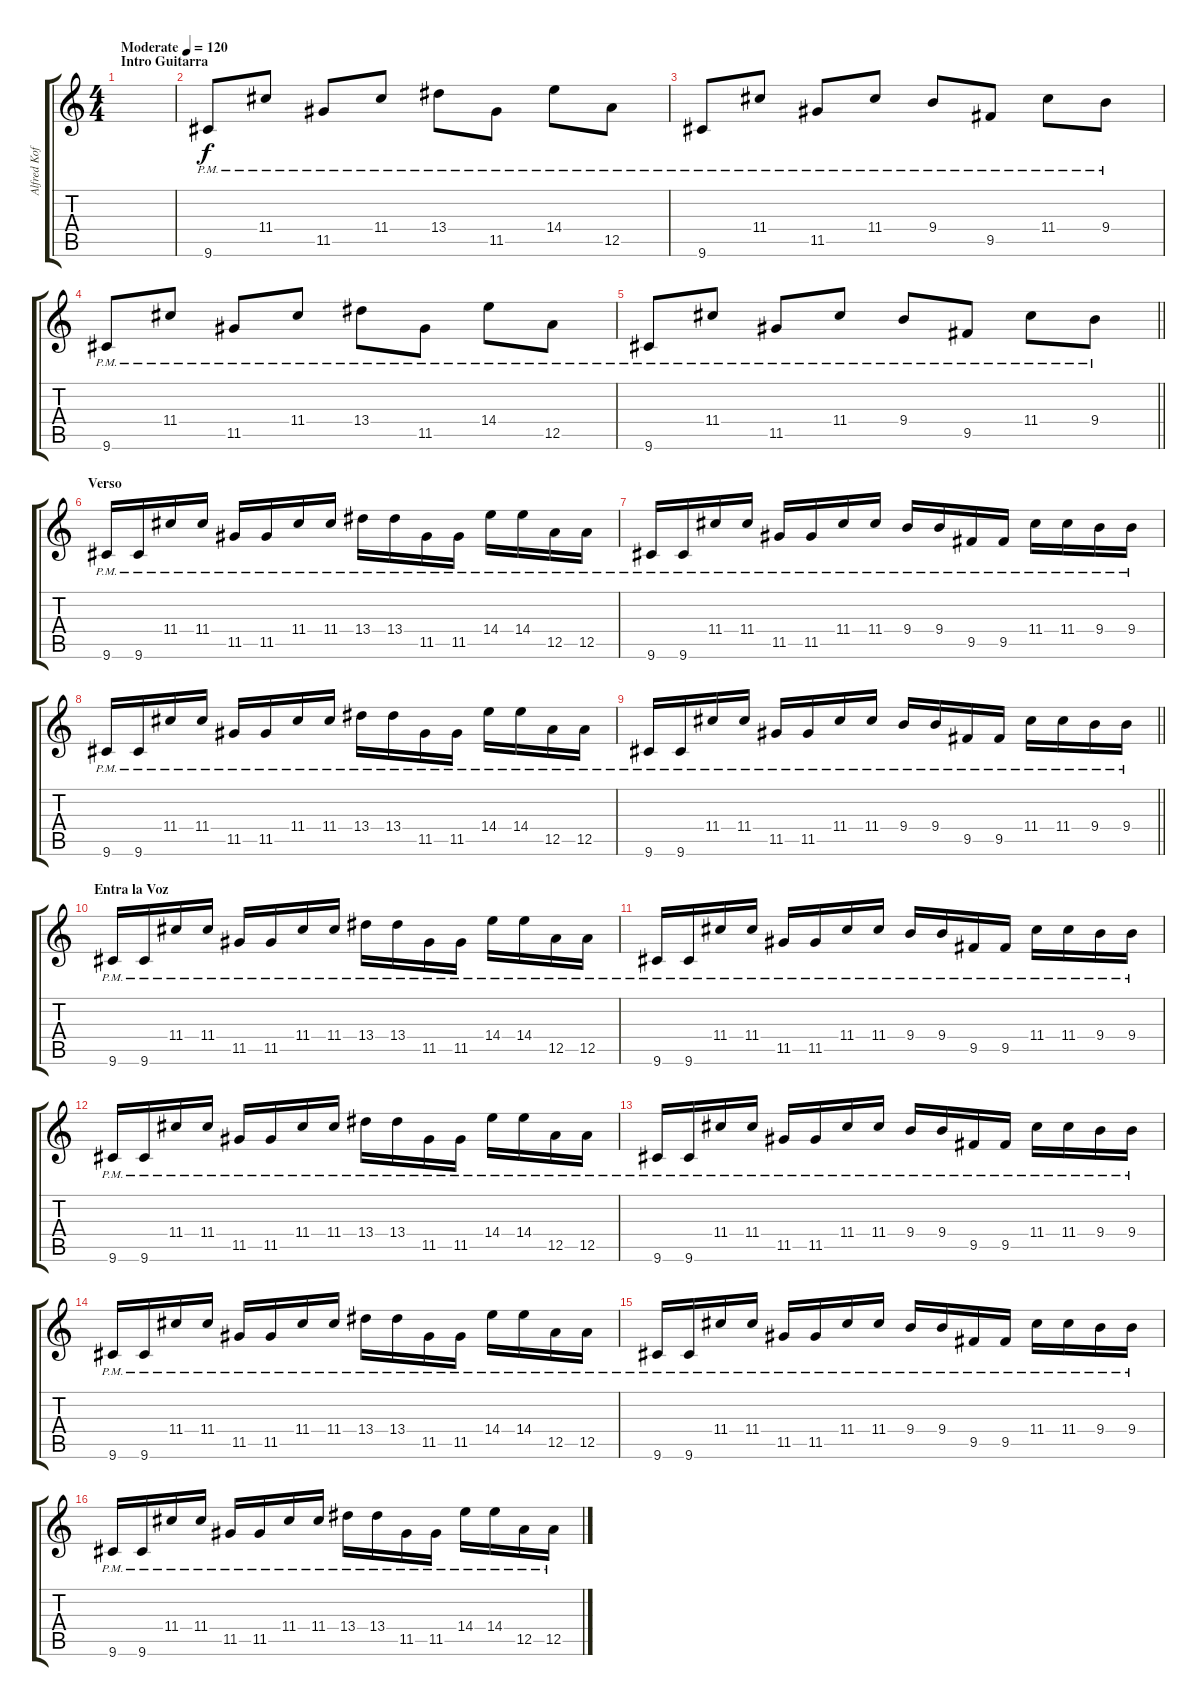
\track ("Alfred Koffler 2" "Alfred Kof") {instrument distortionguitar}
\staff {score tabs}
\tuning (E4 B3 G3 D3 A2 E2) {hide}
\ts (4 4)
\section ("" "Intro Guitarra")
\tempo (120 "Moderate")
\clef g2
\ks c
|
9.6{pm}.8 11.4{pm}.8 11.5{pm}.8 11.4{pm}.8 13.4{pm}.8 11.5{pm}.8 14.4{pm}.8 12.5{pm}.8 |
9.6{pm}.8 11.4{pm}.8 11.5{pm}.8 11.4{pm}.8 9.4{pm}.8 9.5{pm}.8 11.4{pm}.8 9.4{pm}.8 |
9.6{pm}.8 11.4{pm}.8 11.5{pm}.8 11.4{pm}.8 13.4{pm}.8 11.5{pm}.8 14.4{pm}.8 12.5{pm}.8 |
\barLineRight lightlight
9.6{pm}.8 11.4{pm}.8 11.5{pm}.8 11.4{pm}.8 9.4{pm}.8 9.5{pm}.8 11.4{pm}.8 9.4{pm}.8 |
\section ("" "Verso")
9.6{pm}.16 9.6{pm}.16 11.4{pm}.16 11.4{pm}.16 11.5{pm}.16 11.5{pm}.16 11.4{pm}.16 11.4{pm}.16 13.4{pm}.16 13.4{pm}.16 11.5{pm}.16 11.5{pm}.16 14.4{pm}.16 14.4{pm}.16 12.5{pm}.16 12.5{pm}.16 |
9.6{pm}.16 9.6{pm}.16 11.4{pm}.16 11.4{pm}.16 11.5{pm}.16 11.5{pm}.16 11.4{pm}.16 11.4{pm}.16 9.4{pm}.16 9.4{pm}.16 9.5{pm}.16 9.5{pm}.16 11.4{pm}.16 11.4{pm}.16 9.4{pm}.16 9.4{pm}.16 |
9.6{pm}.16 9.6{pm}.16 11.4{pm}.16 11.4{pm}.16 11.5{pm}.16 11.5{pm}.16 11.4{pm}.16 11.4{pm}.16 13.4{pm}.16 13.4{pm}.16 11.5{pm}.16 11.5{pm}.16 14.4{pm}.16 14.4{pm}.16 12.5{pm}.16 12.5{pm}.16 |
\barLineRight lightlight
9.6{pm}.16 9.6{pm}.16 11.4{pm}.16 11.4{pm}.16 11.5{pm}.16 11.5{pm}.16 11.4{pm}.16 11.4{pm}.16 9.4{pm}.16 9.4{pm}.16 9.5{pm}.16 9.5{pm}.16 11.4{pm}.16 11.4{pm}.16 9.4{pm}.16 9.4{pm}.16 |
\section ("" "Entra la Voz")
9.6{pm}.16 9.6{pm}.16 11.4{pm}.16 11.4{pm}.16 11.5{pm}.16 11.5{pm}.16 11.4{pm}.16 11.4{pm}.16 13.4{pm}.16 13.4{pm}.16 11.5{pm}.16 11.5{pm}.16 14.4{pm}.16 14.4{pm}.16 12.5{pm}.16 12.5{pm}.16 |
9.6{pm}.16 9.6{pm}.16 11.4{pm}.16 11.4{pm}.16 11.5{pm}.16 11.5{pm}.16 11.4{pm}.16 11.4{pm}.16 9.4{pm}.16 9.4{pm}.16 9.5{pm}.16 9.5{pm}.16 11.4{pm}.16 11.4{pm}.16 9.4{pm}.16 9.4{pm}.16 |
9.6{pm}.16 9.6{pm}.16 11.4{pm}.16 11.4{pm}.16 11.5{pm}.16 11.5{pm}.16 11.4{pm}.16 11.4{pm}.16 13.4{pm}.16 13.4{pm}.16 11.5{pm}.16 11.5{pm}.16 14.4{pm}.16 14.4{pm}.16 12.5{pm}.16 12.5{pm}.16 |
9.6{pm}.16 9.6{pm}.16 11.4{pm}.16 11.4{pm}.16 11.5{pm}.16 11.5{pm}.16 11.4{pm}.16 11.4{pm}.16 9.4{pm}.16 9.4{pm}.16 9.5{pm}.16 9.5{pm}.16 11.4{pm}.16 11.4{pm}.16 9.4{pm}.16 9.4{pm}.16 |
9.6{pm}.16 9.6{pm}.16 11.4{pm}.16 11.4{pm}.16 11.5{pm}.16 11.5{pm}.16 11.4{pm}.16 11.4{pm}.16 13.4{pm}.16 13.4{pm}.16 11.5{pm}.16 11.5{pm}.16 14.4{pm}.16 14.4{pm}.16 12.5{pm}.16 12.5{pm}.16 |
9.6{pm}.16 9.6{pm}.16 11.4{pm}.16 11.4{pm}.16 11.5{pm}.16 11.5{pm}.16 11.4{pm}.16 11.4{pm}.16 9.4{pm}.16 9.4{pm}.16 9.5{pm}.16 9.5{pm}.16 11.4{pm}.16 11.4{pm}.16 9.4{pm}.16 9.4{pm}.16 |
9.6{pm}.16 9.6{pm}.16 11.4{pm}.16 11.4{pm}.16 11.5{pm}.16 11.5{pm}.16 11.4{pm}.16 11.4{pm}.16 13.4{pm}.16 13.4{pm}.16 11.5{pm}.16 11.5{pm}.16 14.4{pm}.16 14.4{pm}.16 12.5{pm}.16 12.5{pm}.16
